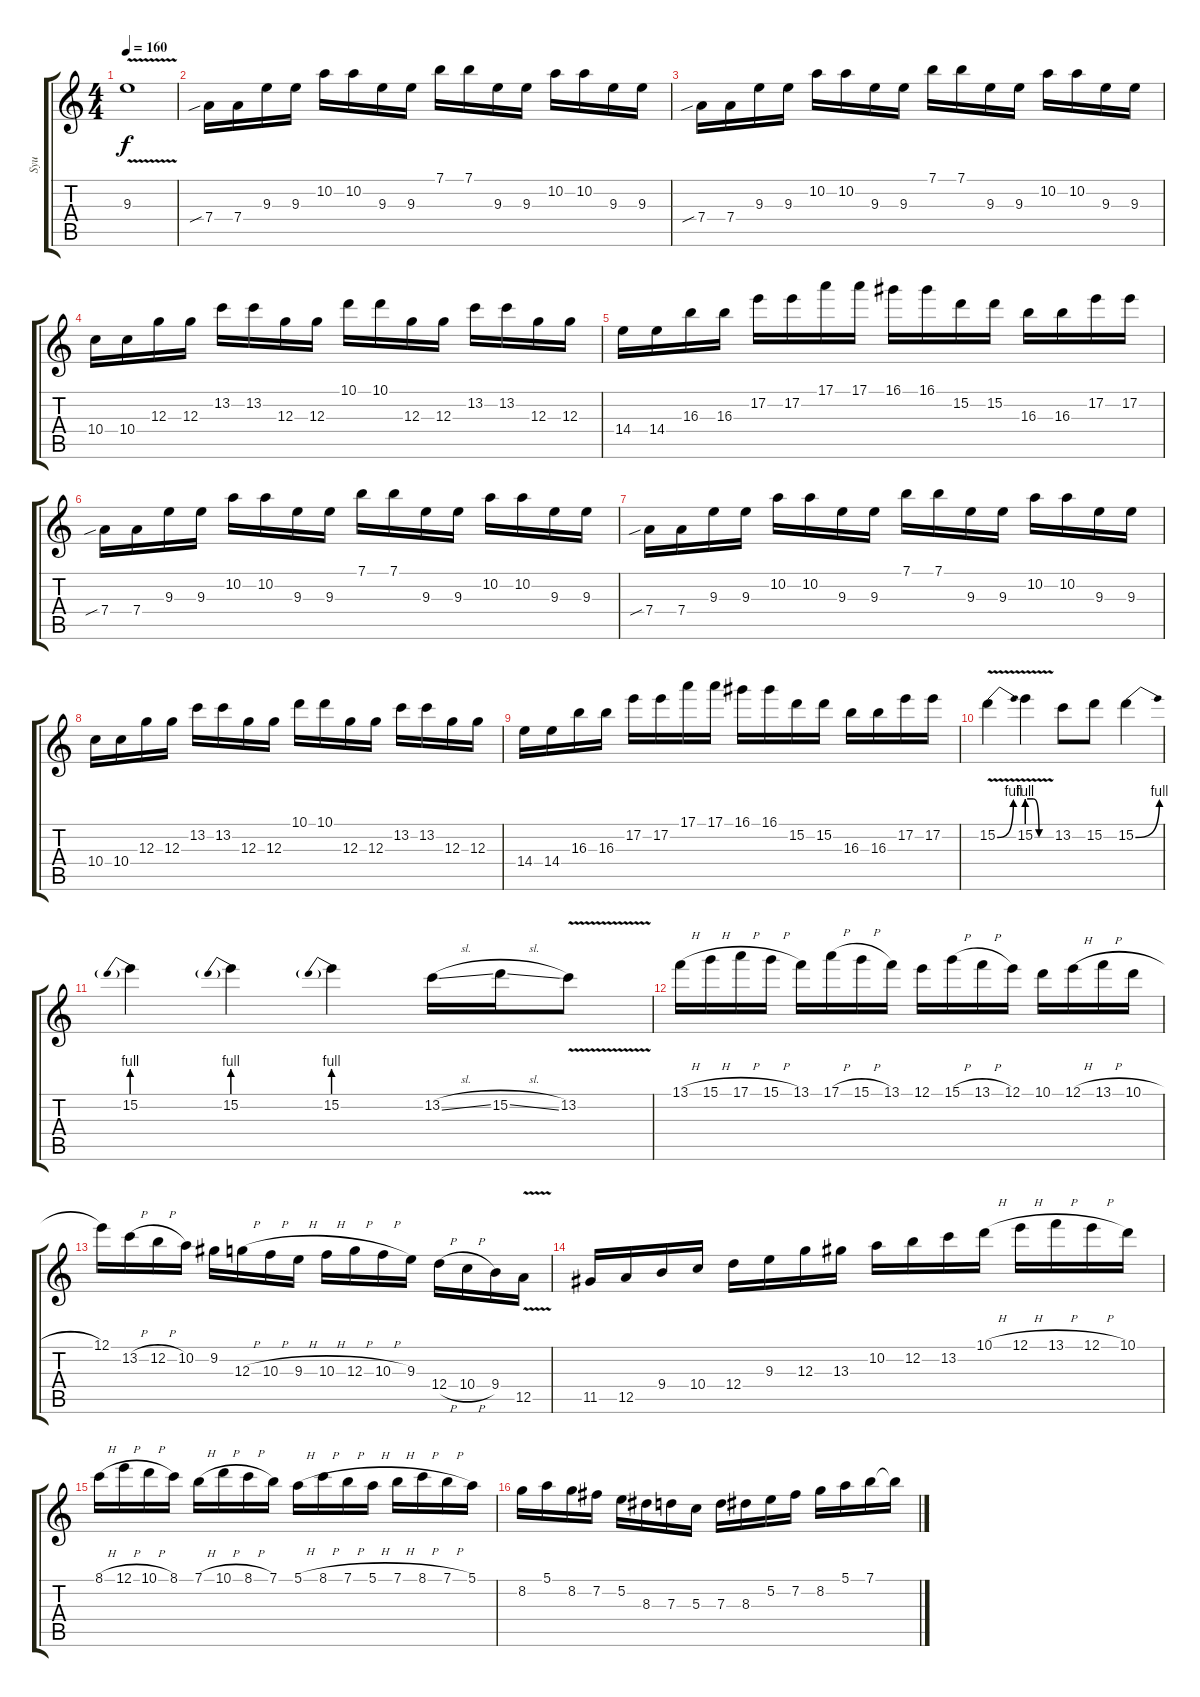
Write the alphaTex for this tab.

\track ("Syu" "Syu") {instrument overdrivenguitar}
\staff {score tabs}
\tuning (E4 B3 G3 D3 A2 E2) {hide}
\ts (4 4)
\tempo 160
\clef g2
\ks c
9.3{v}.1{dy f} |
7.4{sib}.16 7.4.16 9.3.16 9.3.16 10.2.16 10.2.16 9.3.16 9.3.16 7.1.16 7.1.16 9.3.16 9.3.16 10.2.16 10.2.16 9.3.16 9.3.16 |
7.4{sib}.16 7.4.16 9.3.16 9.3.16 10.2.16 10.2.16 9.3.16 9.3.16 7.1.16 7.1.16 9.3.16 9.3.16 10.2.16 10.2.16 9.3.16 9.3.16 |
10.4.16 10.4.16 12.3.16 12.3.16 13.2.16 13.2.16 12.3.16 12.3.16 10.1.16 10.1.16 12.3.16 12.3.16 13.2.16 13.2.16 12.3.16 12.3.16 |
14.4.16 14.4.16 16.3.16 16.3.16 17.2.16 17.2.16 17.1.16 17.1.16 16.1.16 16.1.16 15.2.16 15.2.16 16.3.16 16.3.16 17.2.16 17.2.16 |
7.4{sib}.16 7.4.16 9.3.16 9.3.16 10.2.16 10.2.16 9.3.16 9.3.16 7.1.16 7.1.16 9.3.16 9.3.16 10.2.16 10.2.16 9.3.16 9.3.16 |
7.4{sib}.16 7.4.16 9.3.16 9.3.16 10.2.16 10.2.16 9.3.16 9.3.16 7.1.16 7.1.16 9.3.16 9.3.16 10.2.16 10.2.16 9.3.16 9.3.16 |
10.4.16 10.4.16 12.3.16 12.3.16 13.2.16 13.2.16 12.3.16 12.3.16 10.1.16 10.1.16 12.3.16 12.3.16 13.2.16 13.2.16 12.3.16 12.3.16 |
14.4.16 14.4.16 16.3.16 16.3.16 17.2.16 17.2.16 17.1.16 17.1.16 16.1.16 16.1.16 15.2.16 15.2.16 16.3.16 16.3.16 17.2.16 17.2.16 |
15.2{be (bend 0 0 60 4) v}.4 15.2{be (custom 0 4 15 4 30 0 60 0) v}.4 13.2.8 15.2.8 15.2{be (bend 0 0 60 4)}.4 |
15.2{be (prebend 0 4 60 4)}.4 15.2{be (prebend 0 4 60 4)}.4 15.2{be (prebend 0 4 60 4)}.4 13.2{sl}.16 15.2{sl}.16 13.2{v}.8 |
13.1{h}.16 15.1{h}.16 17.1{h}.16 15.1{h}.16 13.1.16 17.1{h}.16 15.1{h}.16 13.1.16 12.1.16 15.1{h}.16 13.1{h}.16 12.1.16 10.1.16 12.1{h}.16 13.1{h}.16 10.1{h}.16 |
12.1.16 13.2{h}.16 12.2{h}.16 10.2.16 9.2.16 12.3{h}.16 10.3{h}.16 9.3{h}.16 10.3{h}.16 12.3{h}.16 10.3{h}.16 9.3.16 12.4{h}.16 10.4{h}.16 9.4.16 12.5{v}.16 |
11.5.16 12.5.16 9.4.16 10.4.16 12.4.16 9.3.16 12.3.16 13.3.16 10.2.16 12.2.16 13.2.16 10.1{h}.16 12.1{h}.16 13.1{h}.16 12.1{h}.16 10.1.16 |
8.1{h}.16 12.1{h}.16 10.1{h}.16 8.1.16 7.1{h}.16 10.1{h}.16 8.1{h}.16 7.1.16 5.1{h}.16 8.1{h}.16 7.1{h}.16 5.1{h}.16 7.1{h}.16 8.1{h}.16 7.1{h}.16 5.1.16 |
8.2.16 5.1.16 8.2.16 7.2.16 5.2.16 8.3.16 7.3.16 5.3.16 7.3.16 8.3.16 5.2.16 7.2.16 8.2.16 5.1.16 7.1.16 7.1{t}.16
